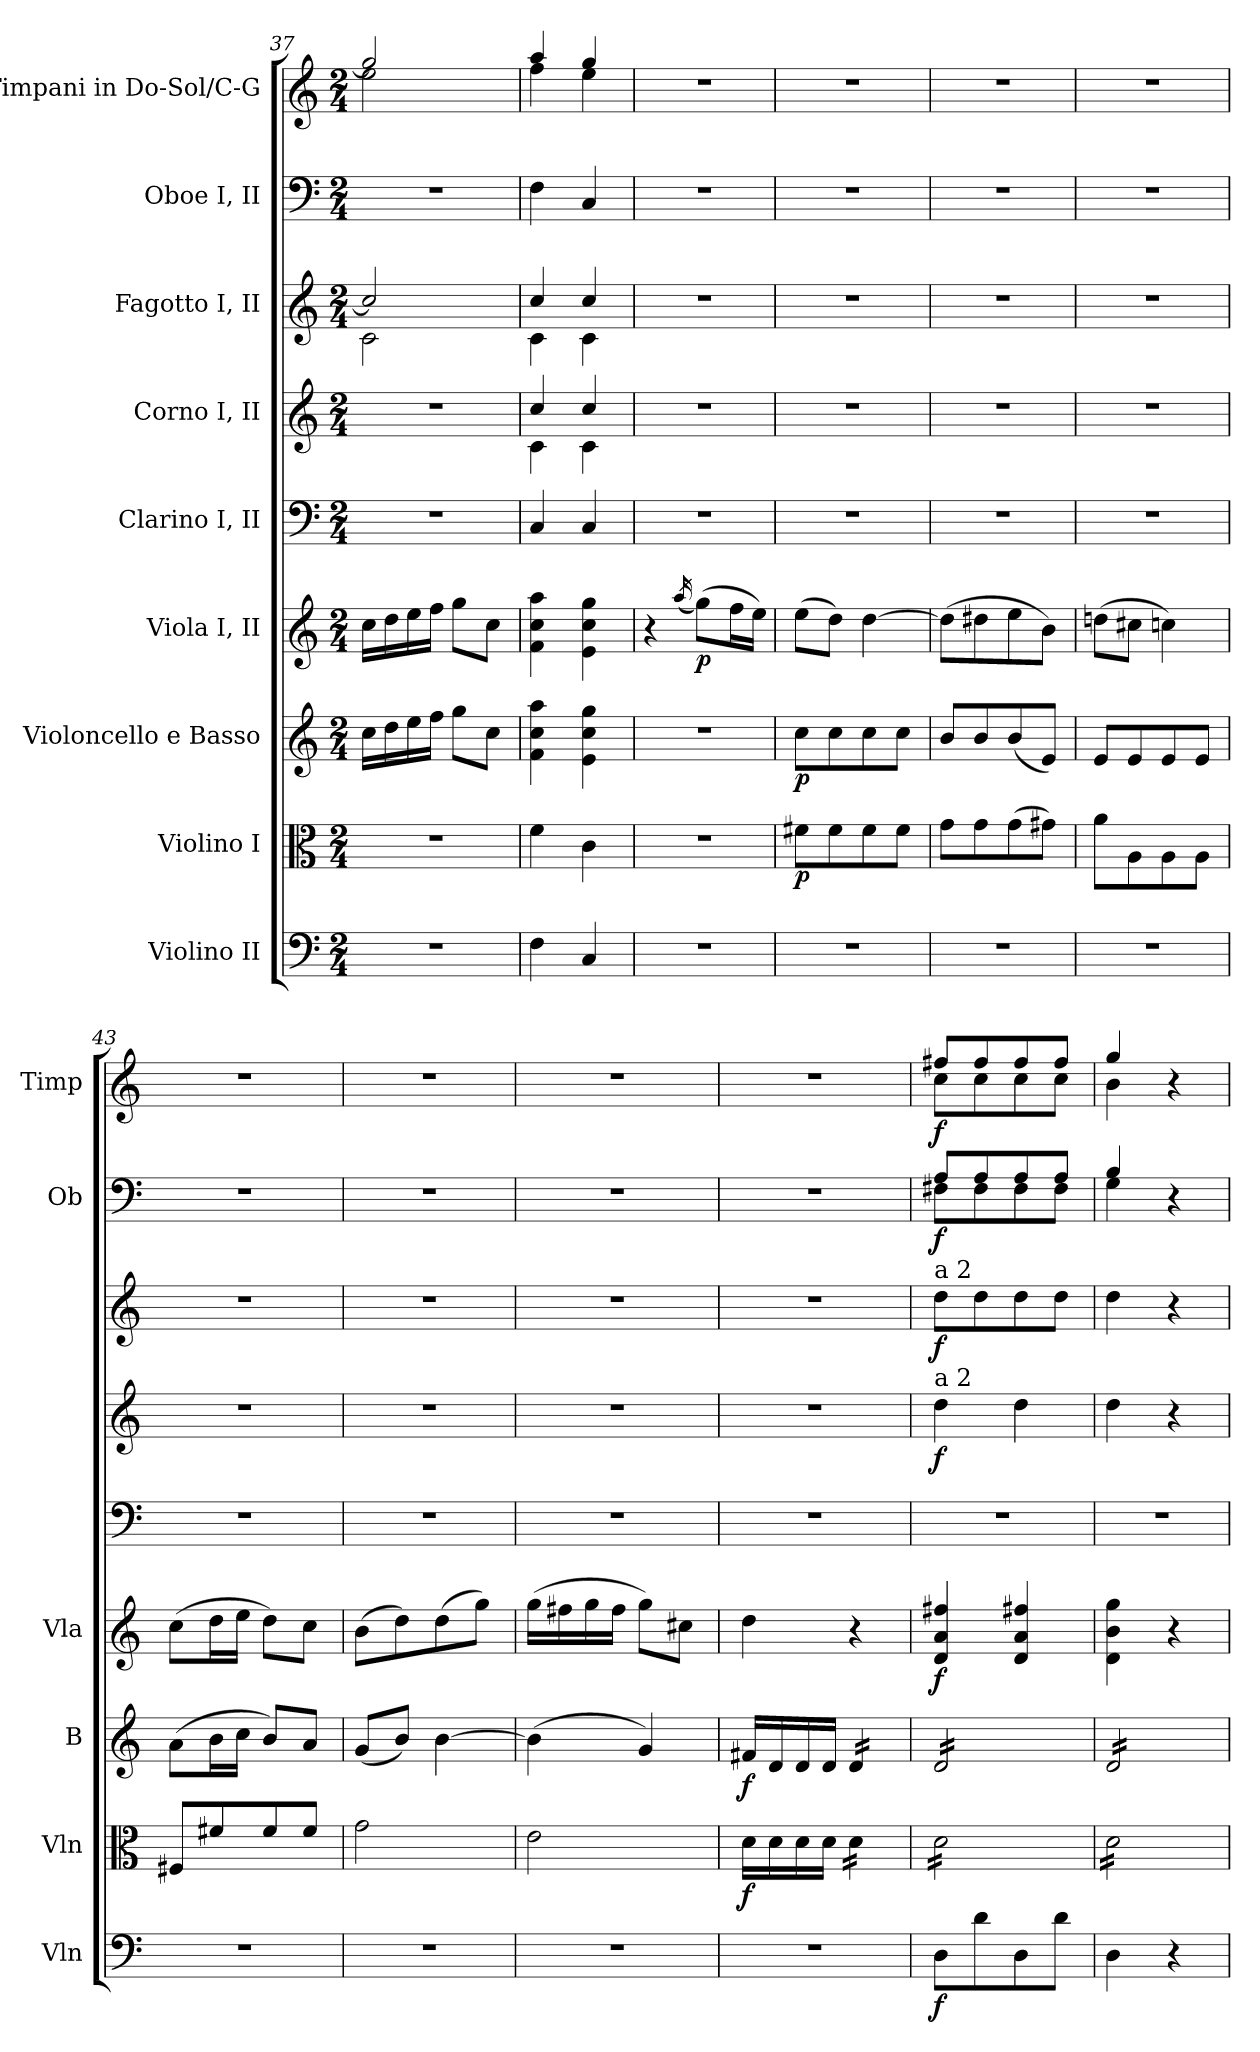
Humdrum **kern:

**kern	**dynam	**kern	**dynam	**kern	**dynam	**kern	**dynam	**kern	**kern	**dynam	**kern	**dynam	**kern	**dynam	**kern	**dynam
*part9	*part9	*part8	*part8	*part7	*part7	*part6	*part6	*part5	*part4	*part4	*part3	*part3	*part2	*part2	*part1	*part1
*staff9	*staff9	*staff8	*staff8	*staff7	*staff7	*staff6	*staff6	*staff5	*staff4	*staff4	*staff3	*staff3	*staff2	*staff2	*staff1	*staff1
*I"Violino II	*	*I"Violino I	*	*I"Violoncello e Basso	*	*I"Viola I, II	*	*I"Clarino I, II	*I"Corno I, II	*	*I"Fagotto I, II	*	*I"Oboe I, II	*	*I"Timpani in Do-Sol/C-G	*
*I'Vln	*	*I'Vln	*	*I'B	*	*I'Vla	*	*	*	*	*	*	*I'Ob	*	*I'Timp	*
*clefF4	*	*clefC3	*	*clefG2	*	*clefG2	*	*clefF4	*clefG2	*	*clefG2	*	*clefF4	*	*clefG2	*
*	*	*	*	*	*	*	*	*	*ITrd1c2	*	*ITrd7c12	*	*	*	*	*
*k[]	*	*k[]	*	*k[]	*	*k[]	*	*k[]	*k[b-e-]	*	*k[]	*	*k[]	*	*k[]	*
*M2/4	*	*M2/4	*	*M2/4	*	*M2/4	*	*M2/4	*M2/4	*	*M2/4	*	*M2/4	*	*M2/4	*
=37	=37	=37	=37	=37	=37	=37	=37	=37	=37	=37	=37	=37	=37	=37	=37	=37
*	*	*	*	*	*	*	*	*	*	*	*^	*	*	*	*^	*
2r	.	2r	.	16ccLL	.	16ccLL	.	2r	2r	.	2c]	2C	.	2r	.	2gg]	2ee	.
.	.	.	.	16dd	.	16dd	.	.	.	.	.	.	.	.	.	.	.	.
.	.	.	.	16ee	.	16ee	.	.	.	.	.	.	.	.	.	.	.	.
.	.	.	.	16ffJJ	.	16ffJJ	.	.	.	.	.	.	.	.	.	.	.	.
.	.	.	.	8ggL	.	8ggL	.	.	.	.	.	.	.	.	.	.	.	.
.	.	.	.	8ccJ	.	8ccJ	.	.	.	.	.	.	.	.	.	.	.	.
=38	=38	=38	=38	=38	=38	=38	=38	=38	=38	=38	=38	=38	=38	=38	=38	=38	=38	=38
*	*	*	*	*	*	*	*	*	*^	*	*	*	*	*	*	*	*	*
4F	.	4f	.	4aa 4cc 4f	.	4aa 4cc 4f	.	4C	4b-	4B-	.	4c	4C	.	4F	.	4aa	4ff	.
4C	.	4c	.	4gg 4cc 4e	.	4gg 4cc 4e	.	4C	4b-	4B-	.	4c	4C	.	4C	.	4gg	4ee	.
*	*	*	*	*	*	*	*	*	*v	*v	*	*	*	*	*	*	*v	*v	*
*	*	*	*	*	*	*	*	*	*	*	*v	*v	*	*	*	*	*
=39	=39	=39	=39	=39	=39	=39	=39	=39	=39	=39	=39	=39	=39	=39	=39	=39
2r	.	2r	.	2r	.	4r	.	2r	2r	.	2r	.	2r	.	2r	.
.	.	.	.	.	.	(<16qaa/	.	.	.	.	.	.	.	.	.	.
.	.	.	.	.	.	(8ggL)	p	.	.	.	.	.	.	.	.	.
.	.	.	.	.	.	16ffL	.	.	.	.	.	.	.	.	.	.
.	.	.	.	.	.	16eeJJ)	.	.	.	.	.	.	.	.	.	.
=40	=40	=40	=40	=40	=40	=40	=40	=40	=40	=40	=40	=40	=40	=40	=40	=40
2r	.	8f#XL	p	8ccL	p	(8eeL	.	2r	2r	.	2r	.	2r	.	2r	.
.	.	8f#	.	8cc	.	8ddJ)	.	.	.	.	.	.	.	.	.	.
.	.	8f#	.	8cc	.	[4dd	.	.	.	.	.	.	.	.	.	.
.	.	8f#J	.	8ccJ	.	.	.	.	.	.	.	.	.	.	.	.
!!LO:LB:g=z
=41	=41	=41	=41	=41	=41	=41	=41	=41	=41	=41	=41	=41	=41	=41	=41	=41
2r	.	8gL	.	8bL	.	(8ddL]	.	2r	2r	.	2r	.	2r	.	2r	.
.	.	8g	.	8b	.	8dd#X	.	.	.	.	.	.	.	.	.	.
.	.	(8g	.	(8b	.	8ee	.	.	.	.	.	.	.	.	.	.
.	.	8g#XJ)	.	8eJ)	.	8bJ)	.	.	.	.	.	.	.	.	.	.
=42	=42	=42	=42	=42	=42	=42	=42	=42	=42	=42	=42	=42	=42	=42	=42	=42
2r	.	8aL	.	8eL	.	(8ddnL	.	2r	2r	.	2r	.	2r	.	2r	.
.	.	8A	.	8e	.	8cc#XJ	.	.	.	.	.	.	.	.	.	.
.	.	8A	.	8e	.	4ccn)	.	.	.	.	.	.	.	.	.	.
.	.	8AJ	.	8eJ	.	.	.	.	.	.	.	.	.	.	.	.
=43	=43	=43	=43	=43	=43	=43	=43	=43	=43	=43	=43	=43	=43	=43	=43	=43
2r	.	8F#XL	.	(8aL	.	(8ccL	.	2r	2r	.	2r	.	2r	.	2r	.
.	.	8f#X	.	16bL	.	16ddL	.	.	.	.	.	.	.	.	.	.
.	.	.	.	16ccJJ	.	16eeJJ	.	.	.	.	.	.	.	.	.	.
.	.	8f#	.	8bL)	.	8ddL)	.	.	.	.	.	.	.	.	.	.
.	.	8f#J	.	8aJ	.	8ccJ	.	.	.	.	.	.	.	.	.	.
=44	=44	=44	=44	=44	=44	=44	=44	=44	=44	=44	=44	=44	=44	=44	=44	=44
2r	.	2g	.	(8gL	.	(8bL	.	2r	2r	.	2r	.	2r	.	2r	.
.	.	.	.	8bJ)	.	8dd)	.	.	.	.	.	.	.	.	.	.
.	.	.	.	[4b	.	(8dd	.	.	.	.	.	.	.	.	.	.
.	.	.	.	.	.	8ggJ)	.	.	.	.	.	.	.	.	.	.
=45	=45	=45	=45	=45	=45	=45	=45	=45	=45	=45	=45	=45	=45	=45	=45	=45
2r	.	2e	.	(4b]	.	(16ggLL	.	2r	2r	.	2r	.	2r	.	2r	.
.	.	.	.	.	.	16ff#X	.	.	.	.	.	.	.	.	.	.
.	.	.	.	.	.	16gg	.	.	.	.	.	.	.	.	.	.
.	.	.	.	.	.	16ff#JJ	.	.	.	.	.	.	.	.	.	.
.	.	.	.	4g)	.	8ggL)	.	.	.	.	.	.	.	.	.	.
.	.	.	.	.	.	8cc#XJ	.	.	.	.	.	.	.	.	.	.
=46	=46	=46	=46	=46	=46	=46	=46	=46	=46	=46	=46	=46	=46	=46	=46	=46
2r	.	16dLL	f	16f#XLL	f	4dd	.	2r	2r	.	2r	.	2r	.	2r	.
.	.	16d	.	16d	.	.	.	.	.	.	.	.	.	.	.	.
.	.	16d	.	16d	.	.	.	.	.	.	.	.	.	.	.	.
.	.	16dJJ	.	16dJJ	.	.	.	.	.	.	.	.	.	.	.	.
*	*	*tremolo	*	*	*	*	*	*	*	*	*	*	*	*	*	*
*	*	*	*	*tremolo	*	*	*	*	*	*	*	*	*	*	*	*
.	.	16dLL	.	16dLL	.	4r	.	.	.	.	.	.	.	.	.	.
.	.	16d	.	16d	.	.	.	.	.	.	.	.	.	.	.	.
.	.	16d	.	16d	.	.	.	.	.	.	.	.	.	.	.	.
.	.	16dJJ	.	16dJJ	.	.	.	.	.	.	.	.	.	.	.	.
=47	=47	=47	=47	=47	=47	=47	=47	=47	=47	=47	=47	=47	=47	=47	=47	=47
*	*	*	*	*	*	*	*	*	*	*	*	*	*^	*	*^	*
!	!	!	!	!	!	!	!	!	!	!	!LO:TX:a:t=a 2	!	!	!	!	!	!	!
!	!	!	!	!	!	!	!	!	!LO:TX:a:t=a 2	!	!	!	!	!	!	!	!	!
8DL	f	16dLL	.	16dLL	.	4ff#X 4a 4d	f	2r	4cc	f	8dL	f	8AL	8F#XL	f	8ff#XL	8ccL	f
.	.	16d	.	16d	.	.	.	.	.	.	.	.	.	.	.	.	.	.
8d	.	16d	.	16d	.	.	.	.	.	.	8d	.	8A	8F#	.	8ff#	8cc	.
.	.	16d	.	16d	.	.	.	.	.	.	.	.	.	.	.	.	.	.
8D	.	16d	.	16d	.	4ff#X 4a 4d	.	.	4cc	.	8d	.	8A	8F#	.	8ff#	8cc	.
.	.	16d	.	16d	.	.	.	.	.	.	.	.	.	.	.	.	.	.
8dJ	.	16d	.	16d	.	.	.	.	.	.	8dJ	.	8AJ	8F#J	.	8ff#J	8ccJ	.
.	.	16dJJ	.	16dJJ	.	.	.	.	.	.	.	.	.	.	.	.	.	.
=48	=48	=48	=48	=48	=48	=48	=48	=48	=48	=48	=48	=48	=48	=48	=48	=48	=48	=48
4D	.	16dLL	.	16dLL	.	4gg 4b 4d	.	2r	4cc	.	4d	.	4B	4G	.	4gg	4b	.
.	.	16d	.	16d	.	.	.	.	.	.	.	.	.	.	.	.	.	.
.	.	16d	.	16d	.	.	.	.	.	.	.	.	.	.	.	.	.	.
.	.	16d	.	16d	.	.	.	.	.	.	.	.	.	.	.	.	.	.
4r	.	16d	.	16d	.	4r	.	.	4r	.	4r	.	4r	4ryy	.	4r	4ryy	.
.	.	16d	.	16d	.	.	.	.	.	.	.	.	.	.	.	.	.	.
.	.	16d	.	16d	.	.	.	.	.	.	.	.	.	.	.	.	.	.
.	.	16dJJ	.	16dJJ	.	.	.	.	.	.	.	.	.	.	.	.	.	.
*	*	*	*	*Xtremolo	*	*	*	*	*	*	*	*	*	*	*	*	*	*
*	*	*Xtremolo	*	*	*	*	*	*	*	*	*	*	*	*	*	*	*	*
*	*	*	*	*	*	*	*	*	*	*	*	*	*v	*v	*	*	*	*
*	*	*	*	*	*	*	*	*	*	*	*	*	*	*	*v	*v	*
=	=	=	=	=	=	=	=	=	=	=	=	=	=	=	=	=
*-	*-	*-	*-	*-	*-	*-	*-	*-	*-	*-	*-	*-	*-	*-	*-	*-
